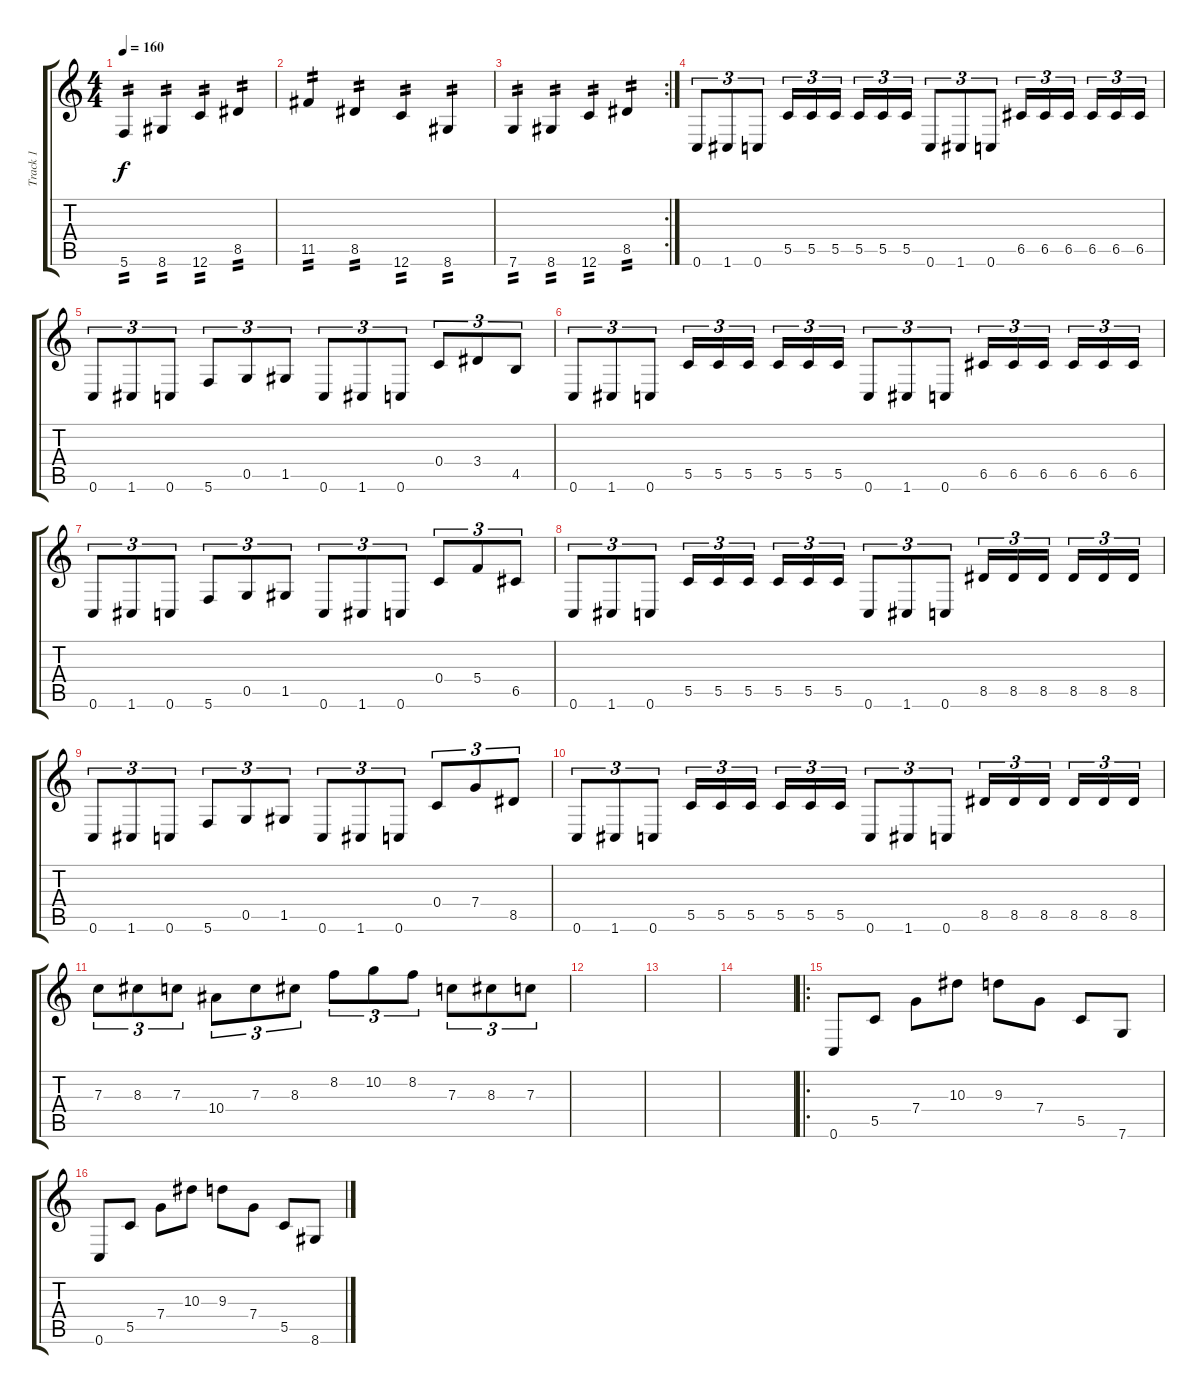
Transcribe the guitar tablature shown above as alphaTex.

\track ("Track 1" "Track 1") {instrument distortionguitar}
\staff {score tabs}
\tuning (D4 A3 F3 C3 G2 C2) {hide}
\ts (4 4)
\tempo 160
\clef g2
\ks c
5.6.4{tp 2 dy f} 8.6.4{tp 2} 12.6.4{tp 2} 8.5.4{tp 2} |
11.5.4{tp 2} 8.5.4{tp 2} 12.6.4{tp 2} 8.6.4{tp 2} |
\rc 2
7.6.4{tp 2} 8.6.4{tp 2} 12.6.4{tp 2} 8.5.4{tp 2} |
0.6.8{tu (3 2)} 1.6.8{tu (3 2)} 0.6.8{tu (3 2)} 5.5.16{tu (3 2)} 5.5.16{tu (3 2)} 5.5.16{tu (3 2) beam splitsecondary} 5.5.16{tu (3 2)} 5.5.16{tu (3 2)} 5.5.16{tu (3 2)} 0.6.8{tu (3 2)} 1.6.8{tu (3 2)} 0.6.8{tu (3 2)} 6.5.16{tu (3 2)} 6.5.16{tu (3 2)} 6.5.16{tu (3 2) beam splitsecondary} 6.5.16{tu (3 2)} 6.5.16{tu (3 2)} 6.5.16{tu (3 2)} |
0.6.8{tu (3 2)} 1.6.8{tu (3 2)} 0.6.8{tu (3 2)} 5.6.8{tu (3 2)} 0.5.8{tu (3 2)} 1.5.8{tu (3 2)} 0.6.8{tu (3 2)} 1.6.8{tu (3 2)} 0.6.8{tu (3 2)} 0.4.8{tu (3 2)} 3.4.8{tu (3 2)} 4.5.8{tu (3 2)} |
0.6.8{tu (3 2)} 1.6.8{tu (3 2)} 0.6.8{tu (3 2)} 5.5.16{tu (3 2)} 5.5.16{tu (3 2)} 5.5.16{tu (3 2) beam splitsecondary} 5.5.16{tu (3 2)} 5.5.16{tu (3 2)} 5.5.16{tu (3 2)} 0.6.8{tu (3 2)} 1.6.8{tu (3 2)} 0.6.8{tu (3 2)} 6.5.16{tu (3 2)} 6.5.16{tu (3 2)} 6.5.16{tu (3 2) beam splitsecondary} 6.5.16{tu (3 2)} 6.5.16{tu (3 2)} 6.5.16{tu (3 2)} |
0.6.8{tu (3 2)} 1.6.8{tu (3 2)} 0.6.8{tu (3 2)} 5.6.8{tu (3 2)} 0.5.8{tu (3 2)} 1.5.8{tu (3 2)} 0.6.8{tu (3 2)} 1.6.8{tu (3 2)} 0.6.8{tu (3 2)} 0.4.8{tu (3 2)} 5.4.8{tu (3 2)} 6.5.8{tu (3 2)} |
0.6.8{tu (3 2)} 1.6.8{tu (3 2)} 0.6.8{tu (3 2)} 5.5.16{tu (3 2)} 5.5.16{tu (3 2)} 5.5.16{tu (3 2) beam splitsecondary} 5.5.16{tu (3 2)} 5.5.16{tu (3 2)} 5.5.16{tu (3 2)} 0.6.8{tu (3 2)} 1.6.8{tu (3 2)} 0.6.8{tu (3 2)} 8.5.16{tu (3 2)} 8.5.16{tu (3 2)} 8.5.16{tu (3 2) beam splitsecondary} 8.5.16{tu (3 2)} 8.5.16{tu (3 2)} 8.5.16{tu (3 2)} |
0.6.8{tu (3 2)} 1.6.8{tu (3 2)} 0.6.8{tu (3 2)} 5.6.8{tu (3 2)} 0.5.8{tu (3 2)} 1.5.8{tu (3 2)} 0.6.8{tu (3 2)} 1.6.8{tu (3 2)} 0.6.8{tu (3 2)} 0.4.8{tu (3 2)} 7.4.8{tu (3 2)} 8.5.8{tu (3 2)} |
0.6.8{tu (3 2)} 1.6.8{tu (3 2)} 0.6.8{tu (3 2)} 5.5.16{tu (3 2)} 5.5.16{tu (3 2)} 5.5.16{tu (3 2) beam splitsecondary} 5.5.16{tu (3 2)} 5.5.16{tu (3 2)} 5.5.16{tu (3 2)} 0.6.8{tu (3 2)} 1.6.8{tu (3 2)} 0.6.8{tu (3 2)} 8.5.16{tu (3 2)} 8.5.16{tu (3 2)} 8.5.16{tu (3 2) beam splitsecondary} 8.5.16{tu (3 2)} 8.5.16{tu (3 2)} 8.5.16{tu (3 2)} |
7.3.8{tu (3 2)} 8.3.8{tu (3 2)} 7.3.8{tu (3 2)} 10.4.8{tu (3 2)} 7.3.8{tu (3 2)} 8.3.8{tu (3 2)} 8.2.8{tu (3 2)} 10.2.8{tu (3 2)} 8.2.8{tu (3 2)} 7.3.8{tu (3 2)} 8.3.8{tu (3 2)} 7.3.8{tu (3 2)} |
|
|
|
\ro
0.6.8 5.5.8 7.4.8 10.3.8 9.3.8 7.4.8 5.5.8 7.6.8 |
0.6.8 5.5.8 7.4.8 10.3.8 9.3.8 7.4.8 5.5.8 8.6.8
